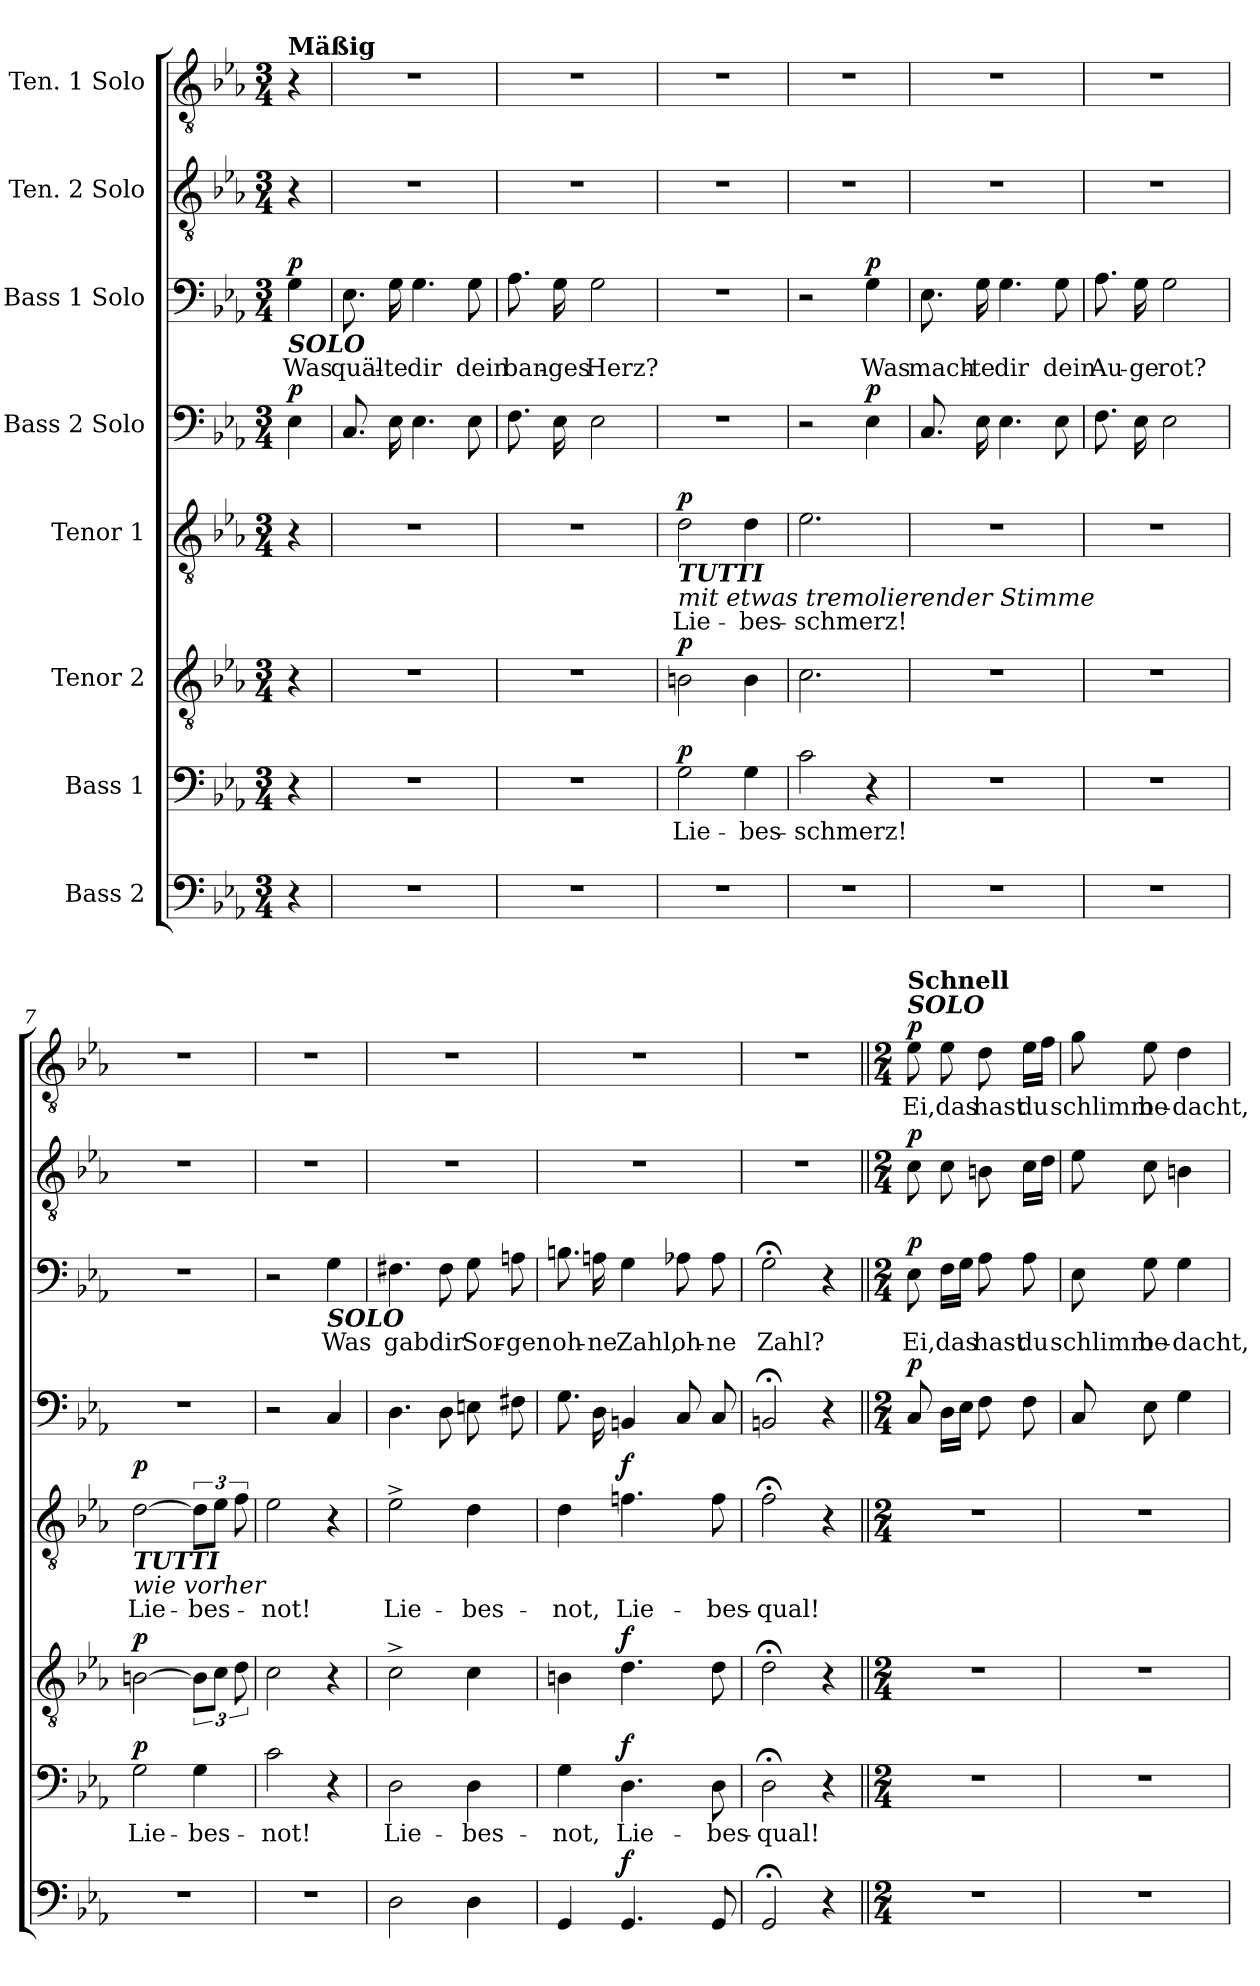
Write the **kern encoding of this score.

**kern	**dynam	**kern	**text	**dynam	**kern	**dynam	**kern	**text	**dynam	**kern	**dynam	**kern	**text	**dynam	**kern	**dynam	**kern	**text	**dynam
*part8	*part8	*part7	*part7	*part7	*part6	*part6	*part5	*part5	*part5	*part4	*part4	*part3	*part3	*part3	*part2	*part2	*part1	*part1	*part1
*staff8	*staff8	*staff7	*staff7	*staff7	*staff6	*staff6	*staff5	*staff5	*staff5	*staff4	*staff4	*staff3	*staff3	*staff3	*staff2	*staff2	*staff1	*staff1	*staff1
*I"Bass 2	*	*I"Bass 1	*	*	*I"Tenor 2	*	*I"Tenor 1	*	*	*I"Bass 2 Solo	*	*I"Bass 1 Solo	*	*	*I"Ten. 2 Solo	*	*I"Ten. 1 Solo	*	*
*clefF4	*	*clefF4	*	*	*clefGv2	*	*clefGv2	*	*	*clefF4	*	*clefF4	*	*	*clefGv2	*	*clefGv2	*	*
*k[b-e-a-]	*	*k[b-e-a-]	*	*	*k[b-e-a-]	*	*k[b-e-a-]	*	*	*k[b-e-a-]	*	*k[b-e-a-]	*	*	*k[b-e-a-]	*	*k[b-e-a-]	*	*
*M3/4	*	*M3/4	*	*	*M3/4	*	*M3/4	*	*	*M3/4	*	*M3/4	*	*	*M3/4	*	*M3/4	*	*
=	=	=	=	=	=	=	=	=	=	=	=	=	=	=	=	=	=	=	=
!	!	!	!	!	!	!	!	!	!	!	!	!	!	!	!	!	!LO:TX:a:B:t=Mäßig	!	!
!	!	!	!	!	!	!	!	!	!	!	!	!LO:TX:b:Bi:t=SOLO	!	!	!	!	!	!	!
!	!	!	!	!	!	!	!	!	!	!	!LO:DY:a	!	!	!LO:DY:a	!	!	!	!	!
4r	.	4r	.	.	4r	.	4r	.	.	4E-\	p	4G\	Was	p	4r	.	4r	.	.
=1	=1	=1	=1	=1	=1	=1	=1	=1	=1	=1	=1	=1	=1	=1	=1	=1	=1	=1	=1
2.r	.	2.r	.	.	2.r	.	2.r	.	.	8.C/	.	8.E-\	quäl-	.	2.r	.	2.r	.	.
.	.	.	.	.	.	.	.	.	.	16E-\	.	16G\	-te	.	.	.	.	.	.
.	.	.	.	.	.	.	.	.	.	4.E-\	.	4.G\	dir	.	.	.	.	.	.
.	.	.	.	.	.	.	.	.	.	8E-\	.	8G\	dein	.	.	.	.	.	.
=2	=2	=2	=2	=2	=2	=2	=2	=2	=2	=2	=2	=2	=2	=2	=2	=2	=2	=2	=2
2.r	.	2.r	.	.	2.r	.	2.r	.	.	8.F\	.	8.A-\	ban-	.	2.r	.	2.r	.	.
.	.	.	.	.	.	.	.	.	.	16E-\	.	16G\	-ges	.	.	.	.	.	.
.	.	.	.	.	.	.	.	.	.	2E-\	.	2G\	Herz?	.	.	.	.	.	.
=3	=3	=3	=3	=3	=3	=3	=3	=3	=3	=3	=3	=3	=3	=3	=3	=3	=3	=3	=3
!	!	!	!	!	!	!	!LO:TX:b:Bi:t=TUTTI	!	!	!	!	!	!	!	!	!	!	!	!
!	!	!	!	!	!	!	!LO:TX:b:i:t=mit etwas tremolierender Stimme	!	!	!	!	!	!	!	!	!	!	!	!
!	!	!	!	!LO:DY:a	!	!LO:DY:a	!	!	!LO:DY:a	!	!	!	!	!	!	!	!	!	!
2.r	.	2G\	Lie-	p	2Bn\	p	2d\	Lie-	p	2.r	.	2.r	.	.	2.r	.	2.r	.	.
.	.	4G\	-bes-	.	4B\	.	4d\	-bes-	.	.	.	.	.	.	.	.	.	.	.
=4	=4	=4	=4	=4	=4	=4	=4	=4	=4	=4	=4	=4	=4	=4	=4	=4	=4	=4	=4
2.r	.	2c\	-schmerz!	.	2.c\	.	2.e-\	-schmerz!	.	2r	.	2r	.	.	2.r	.	2.r	.	.
!	!	!	!	!	!	!	!	!	!	!	!LO:DY:a	!	!	!LO:DY:a	!	!	!	!	!
.	.	4r	.	.	.	.	.	.	.	4E-\	p	4G\	Was	p	.	.	.	.	.
=5	=5	=5	=5	=5	=5	=5	=5	=5	=5	=5	=5	=5	=5	=5	=5	=5	=5	=5	=5
2.r	.	2.r	.	.	2.r	.	2.r	.	.	8.C/	.	8.E-\	mach-	.	2.r	.	2.r	.	.
.	.	.	.	.	.	.	.	.	.	16E-\	.	16G\	-te	.	.	.	.	.	.
.	.	.	.	.	.	.	.	.	.	4.E-\	.	4.G\	dir	.	.	.	.	.	.
.	.	.	.	.	.	.	.	.	.	8E-\	.	8G\	dein	.	.	.	.	.	.
!!LO:LB:g=z
=6	=6	=6	=6	=6	=6	=6	=6	=6	=6	=6	=6	=6	=6	=6	=6	=6	=6	=6	=6
2.r	.	2.r	.	.	2.r	.	2.r	.	.	8.F\	.	8.A-\	Au-	.	2.r	.	2.r	.	.
.	.	.	.	.	.	.	.	.	.	16E-\	.	16G\	-ge	.	.	.	.	.	.
.	.	.	.	.	.	.	.	.	.	2E-\	.	2G\	rot?	.	.	.	.	.	.
=7	=7	=7	=7	=7	=7	=7	=7	=7	=7	=7	=7	=7	=7	=7	=7	=7	=7	=7	=7
!	!	!	!	!	!	!	!LO:TX:b:Bi:t=TUTTI	!	!	!	!	!	!	!	!	!	!	!	!
!	!	!	!	!	!	!	!LO:TX:b:i:t=wie vorher	!	!	!	!	!	!	!	!	!	!	!	!
!	!	!	!	!LO:DY:a	!	!LO:DY:a	!	!	!LO:DY:a	!	!	!	!	!	!	!	!	!	!
2.r	.	2G\	Lie-	p	[2Bn\	p	[2d\	Lie-	p	2.r	.	2.r	.	.	2.r	.	2.r	.	.
.	.	4G\	-bes-	.	12B\L]	.	12d\L]	-bes-	.	.	.	.	.	.	.	.	.	.	.
.	.	.	.	.	12c\J	.	12e-\J	.	.	.	.	.	.	.	.	.	.	.	.
.	.	.	.	.	12d\	.	12f\	.	.	.	.	.	.	.	.	.	.	.	.
=8	=8	=8	=8	=8	=8	=8	=8	=8	=8	=8	=8	=8	=8	=8	=8	=8	=8	=8	=8
2.r	.	2c\	-not!	.	2c\	.	2e-\	-not!	.	2r	.	2r	.	.	2.r	.	2.r	.	.
!	!	!	!	!	!	!	!	!	!	!	!	!LO:TX:b:Bi:t=SOLO	!	!	!	!	!	!	!
.	.	4r	.	.	4r	.	4r	.	.	4C/	.	4G\	Was	.	.	.	.	.	.
=9	=9	=9	=9	=9	=9	=9	=9	=9	=9	=9	=9	=9	=9	=9	=9	=9	=9	=9	=9
2D\	.	2D\	Lie-	.	2c^\	.	2e-^\	Lie-	.	4.D\	.	4.F#X\	gab	.	2.r	.	2.r	.	.
.	.	.	.	.	.	.	.	.	.	8D\	.	8F#\	dir	.	.	.	.	.	.
4D\	.	4D\	-bes-	.	4c\	.	4d\	-bes-	.	8En\	.	8G\	Sor-	.	.	.	.	.	.
.	.	.	.	.	.	.	.	.	.	8F#X\	.	8An\	-gen	.	.	.	.	.	.
=10	=10	=10	=10	=10	=10	=10	=10	=10	=10	=10	=10	=10	=10	=10	=10	=10	=10	=10	=10
4GG/	.	4G\	-not,	.	4Bn\	.	4d\	-not,	.	8.G\	.	8.Bn\	oh-	.	2.r	.	2.r	.	.
.	.	.	.	.	.	.	.	.	.	16D\	.	16An\	-ne	.	.	.	.	.	.
!	!LO:DY:a	!	!	!LO:DY:a	!	!LO:DY:a	!	!	!LO:DY:a	!	!	!	!	!	!	!	!	!	!
4.GG/	f	4.D\	Lie-	f	4.d\	f	4.fn\	Lie-	f	4BBn/	.	4G\	Zahl,	.	.	.	.	.	.
.	.	.	.	.	.	.	.	.	.	8C/	.	8A-X\	oh-	.	.	.	.	.	.
8GG/	.	8D\	-bes-	.	8d\	.	8f\	-bes-	.	8C/	.	8A-\	-ne	.	.	.	.	.	.
=11	=11	=11	=11	=11	=11	=11	=11	=11	=11	=11	=11	=11	=11	=11	=11	=11	=11	=11	=11
2GG;</	.	2D;<\	-qual!	.	2d;<\	.	2f;<\	-qual!	.	2BBn;</	.	2G;<\	Zahl?	.	2.r	.	2.r	.	.
4r	.	4r	.	.	4r	.	4r	.	.	4r	.	4r	.	.	.	.	.	.	.
!!LO:LB:g=z
=12||	=12||	=12||	=12||	=12||	=12||	=12||	=12||	=12||	=12||	=12||	=12||	=12||	=12||	=12||	=12||	=12||	=12||	=12||	=12||
*M2/4	*	*M2/4	*	*	*M2/4	*	*M2/4	*	*	*M2/4	*	*M2/4	*	*	*M2/4	*	*M2/4	*	*
!	!	!	!	!	!	!	!	!	!	!	!	!	!	!	!	!	!LO:TX:a:Bi:t=SOLO	!	!
!	!	!	!	!	!	!	!	!	!	!	!	!	!	!	!	!	!LO:TX:a:B:t=Schnell	!	!
!	!	!	!	!	!	!	!	!	!	!	!LO:DY:a	!	!	!LO:DY:a	!	!LO:DY:a	!	!	!LO:DY:a
2r	.	2r	.	.	2r	.	2r	.	.	8C/	p	8E-\	Ei,	p	8c\	p	8e-\	Ei,	p
.	.	.	.	.	.	.	.	.	.	16D\LL	.	16F\LL	das	.	8c\	.	8e-\	das	.
.	.	.	.	.	.	.	.	.	.	16E-\JJ	.	16G\JJ	.	.	.	.	.	.	.
.	.	.	.	.	.	.	.	.	.	8F\	.	8A-\	hast	.	8Bn\	.	8d\	hast	.
.	.	.	.	.	.	.	.	.	.	8F\	.	8A-\	du	.	16c\LL	.	16e-\LL	du	.
.	.	.	.	.	.	.	.	.	.	.	.	.	.	.	16d\JJ	.	16f\JJ	.	.
=13	=13	=13	=13	=13	=13	=13	=13	=13	=13	=13	=13	=13	=13	=13	=13	=13	=13	=13	=13
2r	.	2r	.	.	2r	.	2r	.	.	8C/	.	8E-\	schlimm	.	8e-\	.	8g\	schlimm	.
.	.	.	.	.	.	.	.	.	.	8E-\	.	8G\	be-	.	8c\	.	8e-\	be-	.
.	.	.	.	.	.	.	.	.	.	4G\	.	4G\	-dacht,	.	4Bn\	.	4d\	-dacht,	.
=	=	=	=	=	=	=	=	=	=	=	=	=	=	=	=	=	=	=	=
*-	*-	*-	*-	*-	*-	*-	*-	*-	*-	*-	*-	*-	*-	*-	*-	*-	*-	*-	*-
